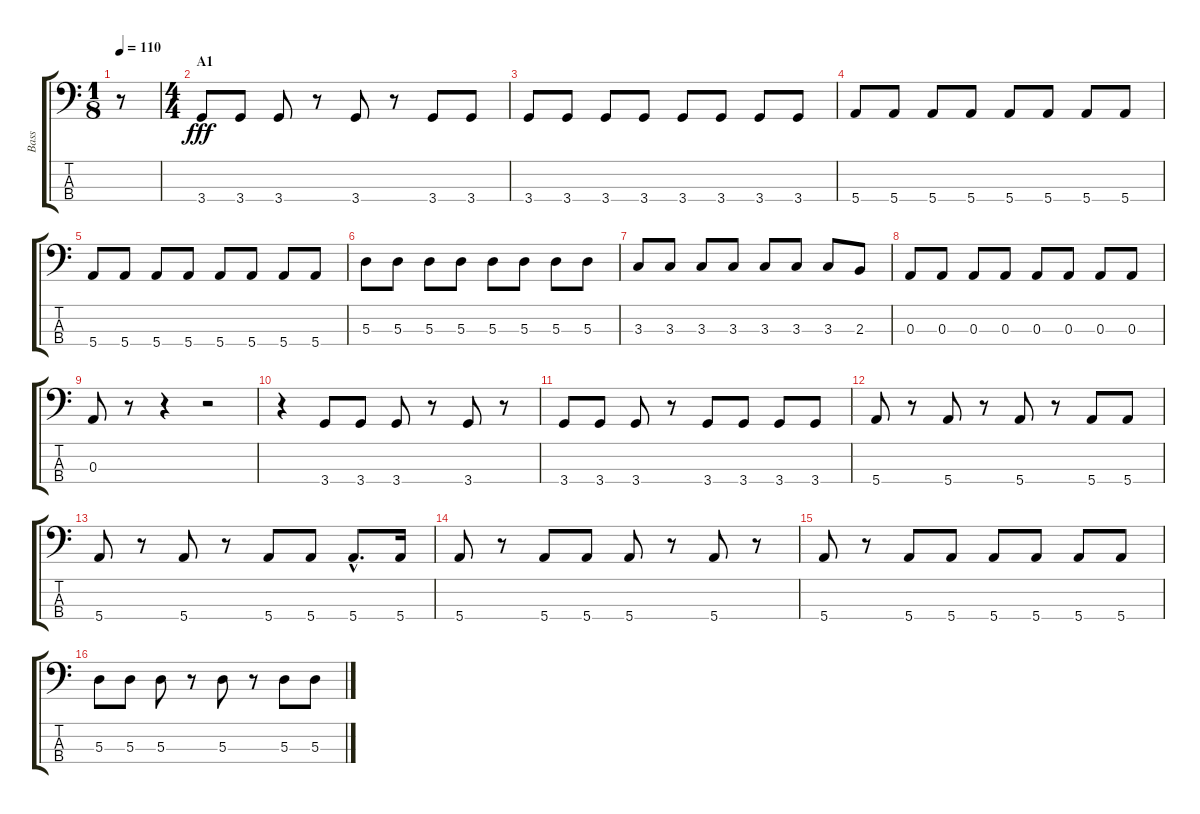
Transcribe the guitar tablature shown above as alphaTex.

\track ("Bass" "Bass") {instrument electricbassfinger}
\staff {score tabs}
\tuning (G2 D2 A1 E1) {hide}
\ts (1 8)
\tempo 110
\clef f4
\ks c
r.8{dy fff instrument electricbassfinger} |
\ts (4 4)
\section ("" "A1")
3.4.8 3.4.8 3.4.8 r.8 3.4.8 r.8 3.4.8 3.4.8 |
3.4.8 3.4.8 3.4.8 3.4.8 3.4.8 3.4.8 3.4.8 3.4.8 |
5.4.8 5.4.8 5.4.8 5.4.8 5.4.8 5.4.8 5.4.8 5.4.8 |
5.4.8 5.4.8 5.4.8 5.4.8 5.4.8 5.4.8 5.4.8 5.4.8 |
5.3.8 5.3.8 5.3.8 5.3.8 5.3.8 5.3.8 5.3.8 5.3.8 |
3.3.8 3.3.8 3.3.8 3.3.8 3.3.8 3.3.8 3.3.8 2.3.8 |
0.3.8 0.3.8 0.3.8 0.3.8 0.3.8 0.3.8 0.3.8 0.3.8 |
0.3.8 r.8 r.4 r.2 |
r.4 3.4.8 3.4.8 3.4.8 r.8 3.4.8 r.8 |
3.4.8 3.4.8 3.4.8 r.8 3.4.8 3.4.8 3.4.8 3.4.8 |
5.4.8 r.8 5.4.8 r.8 5.4.8 r.8 5.4.8 5.4.8 |
5.4.8 r.8 5.4.8 r.8 5.4.8 5.4.8 5.4{hac}.8{d} 5.4.16 |
5.4.8 r.8 5.4.8 5.4.8 5.4.8 r.8 5.4.8 r.8 |
5.4.8 r.8 5.4.8 5.4.8 5.4.8 5.4.8 5.4.8 5.4.8 |
5.3.8 5.3.8 5.3.8 r.8 5.3.8 r.8 5.3.8 5.3.8
